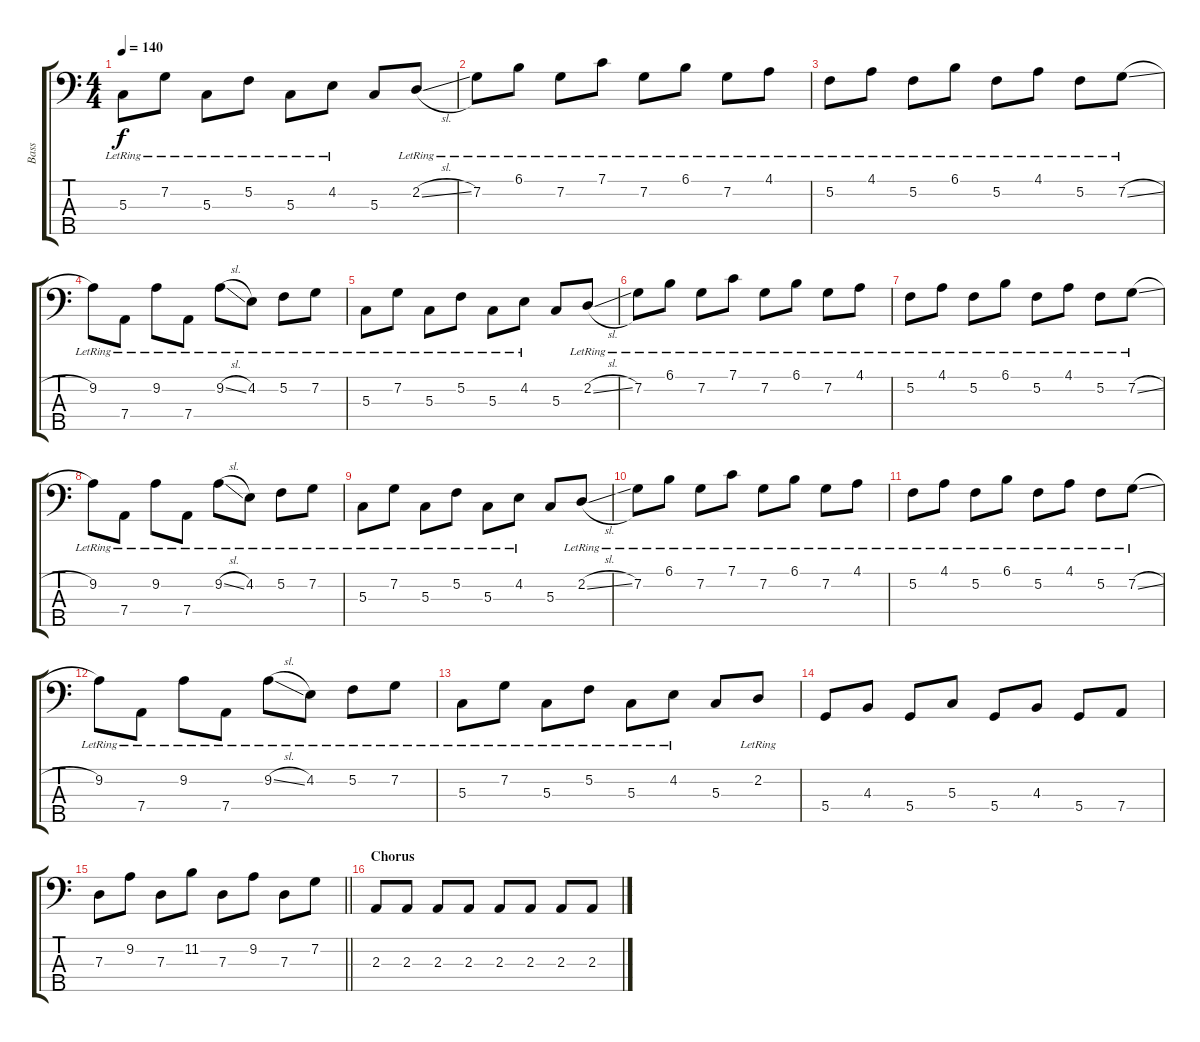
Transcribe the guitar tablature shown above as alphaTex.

\track ("Bass" "Bass") {instrument electricbasspick}
\staff {score tabs}
\tuning (F2 C2 G1 D1 A0) {hide}
\ts (4 4)
\tempo 140
\clef f4
\ks c
5.3{lr}.8{dy f} 7.2{lr}.8 5.3{lr}.8 5.2{lr}.8 5.3{lr}.8 4.2{lr}.8 5.3.8 2.2{sl lr}.8 |
7.2{lr}.8 6.1{lr}.8 7.2{lr}.8 7.1{lr}.8 7.2{lr}.8 6.1{lr}.8 7.2{lr}.8 4.1{lr}.8 |
5.2{lr}.8 4.1{lr}.8 5.2{lr}.8 6.1{lr}.8 5.2{lr}.8 4.1{lr}.8 5.2{lr}.8 7.2{sl lr}.8 |
9.2{lr}.8 7.4{lr}.8 9.2{lr}.8 7.4{lr}.8 9.2{sl lr}.8 4.2{lr}.8 5.2{lr}.8 7.2{lr}.8 |
5.3{lr}.8 7.2{lr}.8 5.3{lr}.8 5.2{lr}.8 5.3{lr}.8 4.2{lr}.8 5.3.8 2.2{sl lr}.8 |
7.2{lr}.8 6.1{lr}.8 7.2{lr}.8 7.1{lr}.8 7.2{lr}.8 6.1{lr}.8 7.2{lr}.8 4.1{lr}.8 |
5.2{lr}.8 4.1{lr}.8 5.2{lr}.8 6.1{lr}.8 5.2{lr}.8 4.1{lr}.8 5.2{lr}.8 7.2{sl lr}.8 |
9.2{lr}.8 7.4{lr}.8 9.2{lr}.8 7.4{lr}.8 9.2{sl lr}.8 4.2{lr}.8 5.2{lr}.8 7.2{lr}.8 |
5.3{lr}.8 7.2{lr}.8 5.3{lr}.8 5.2{lr}.8 5.3{lr}.8 4.2{lr}.8 5.3.8 2.2{sl lr}.8 |
7.2{lr}.8 6.1{lr}.8 7.2{lr}.8 7.1{lr}.8 7.2{lr}.8 6.1{lr}.8 7.2{lr}.8 4.1{lr}.8 |
5.2{lr}.8 4.1{lr}.8 5.2{lr}.8 6.1{lr}.8 5.2{lr}.8 4.1{lr}.8 5.2{lr}.8 7.2{sl lr}.8 |
9.2{lr}.8 7.4{lr}.8 9.2{lr}.8 7.4{lr}.8 9.2{sl lr}.8 4.2{lr}.8 5.2{lr}.8 7.2{lr}.8 |
5.3{lr}.8 7.2{lr}.8 5.3{lr}.8 5.2{lr}.8 5.3{lr}.8 4.2{lr}.8 5.3.8 2.2{lr}.8 |
5.4.8 4.3.8 5.4.8 5.3.8 5.4.8 4.3.8 5.4.8 7.4.8 |
\barLineRight lightlight
7.3.8 9.2.8 7.3.8 11.2.8 7.3.8 9.2.8 7.3.8 7.2.8 |
\section ("" "Chorus")
2.3.8 2.3.8 2.3.8 2.3.8 2.3.8 2.3.8 2.3.8 2.3.8
